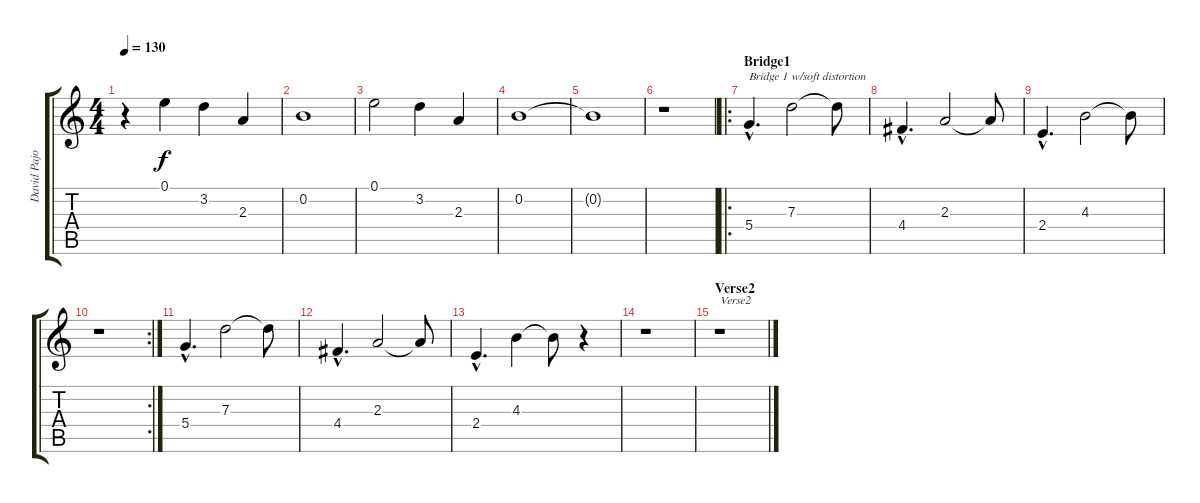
\track ("David Pajo" "David Pajo") {instrument electricguitarclean}
\staff {score tabs}
\tuning (E4 B3 G3 D3 A2 E2) {hide}
\ts (4 4)
\tempo 130
\clef g2
\ks c
r.4{dy f} 0.1.4 3.2.4 2.3.4 |
0.2.1 |
0.1.2 3.2.4 2.3.4 |
0.2.1 |
0.2{t}.1 |
r.1 |
\ro
\section ("" "Bridge1")
5.4{hac}.4{d txt "Bridge 1 w/soft distortion" instrument distortionguitar} 7.3.2 7.3{t}.8 |
4.4{hac}.4{d} 2.3.2 2.3{t}.8 |
2.4{hac}.4{d} 4.3.2 4.3{t}.8 |
\rc 2
r.1 |
5.4{hac}.4{d instrument distortionguitar} 7.3.2 7.3{t}.8 |
4.4{hac}.4{d} 2.3.2 2.3{t}.8 |
2.4{hac}.4{d} 4.3.4 4.3{t}.8 r.4 |
r.1 |
\section ("" "Verse2")
r.1{txt "Verse2" instrument electricguitarclean}
